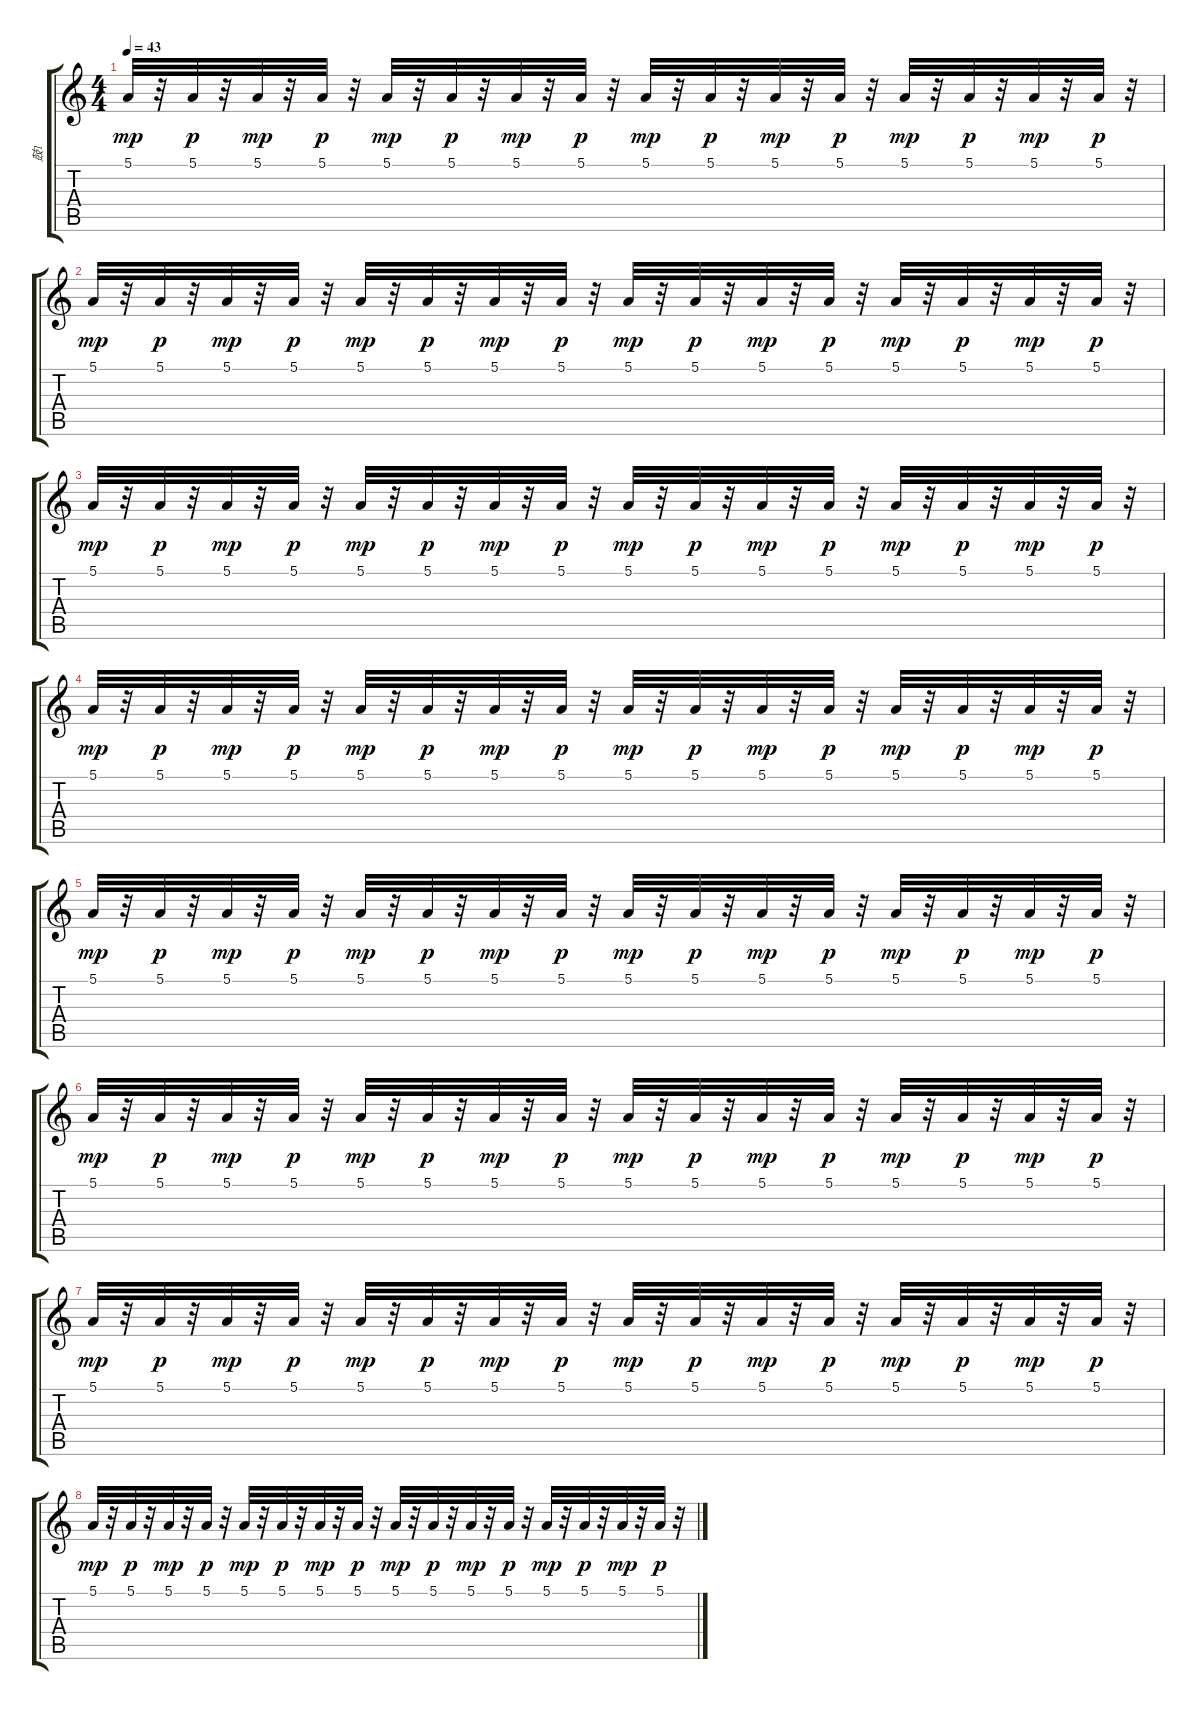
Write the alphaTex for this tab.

\track ("鼓1" "鼓1") {instrument synthstrings2}
\staff {score tabs}
\tuning (E4 B3 G3 D3 A2 E2) {hide}
\ts (4 4)
\tempo 43
\clef g2
\ks c
5.1.32{dy mp} r.32 5.1.32{dy p} r.32 5.1.32{dy mp} r.32 5.1.32{dy p} r.32 5.1.32{dy mp} r.32 5.1.32{dy p} r.32 5.1.32{dy mp} r.32 5.1.32{dy p} r.32 5.1.32{dy mp} r.32 5.1.32{dy p} r.32 5.1.32{dy mp} r.32 5.1.32{dy p} r.32 5.1.32{dy mp} r.32 5.1.32{dy p} r.32 5.1.32{dy mp} r.32 5.1.32{dy p} r.32 |
5.1.32{dy mp} r.32 5.1.32{dy p} r.32 5.1.32{dy mp} r.32 5.1.32{dy p} r.32 5.1.32{dy mp} r.32 5.1.32{dy p} r.32 5.1.32{dy mp} r.32 5.1.32{dy p} r.32 5.1.32{dy mp} r.32 5.1.32{dy p} r.32 5.1.32{dy mp} r.32 5.1.32{dy p} r.32 5.1.32{dy mp} r.32 5.1.32{dy p} r.32 5.1.32{dy mp} r.32 5.1.32{dy p} r.32 |
5.1.32{dy mp} r.32 5.1.32{dy p} r.32 5.1.32{dy mp} r.32 5.1.32{dy p} r.32 5.1.32{dy mp} r.32 5.1.32{dy p} r.32 5.1.32{dy mp} r.32 5.1.32{dy p} r.32 5.1.32{dy mp} r.32 5.1.32{dy p} r.32 5.1.32{dy mp} r.32 5.1.32{dy p} r.32 5.1.32{dy mp} r.32 5.1.32{dy p} r.32 5.1.32{dy mp} r.32 5.1.32{dy p} r.32 |
5.1.32{dy mp} r.32 5.1.32{dy p} r.32 5.1.32{dy mp} r.32 5.1.32{dy p} r.32 5.1.32{dy mp} r.32 5.1.32{dy p} r.32 5.1.32{dy mp} r.32 5.1.32{dy p} r.32 5.1.32{dy mp} r.32 5.1.32{dy p} r.32 5.1.32{dy mp} r.32 5.1.32{dy p} r.32 5.1.32{dy mp} r.32 5.1.32{dy p} r.32 5.1.32{dy mp} r.32 5.1.32{dy p} r.32 |
5.1.32{dy mp} r.32 5.1.32{dy p} r.32 5.1.32{dy mp} r.32 5.1.32{dy p} r.32 5.1.32{dy mp} r.32 5.1.32{dy p} r.32 5.1.32{dy mp} r.32 5.1.32{dy p} r.32 5.1.32{dy mp} r.32 5.1.32{dy p} r.32 5.1.32{dy mp} r.32 5.1.32{dy p} r.32 5.1.32{dy mp} r.32 5.1.32{dy p} r.32 5.1.32{dy mp} r.32 5.1.32{dy p} r.32 |
5.1.32{dy mp} r.32 5.1.32{dy p} r.32 5.1.32{dy mp} r.32 5.1.32{dy p} r.32 5.1.32{dy mp} r.32 5.1.32{dy p} r.32 5.1.32{dy mp} r.32 5.1.32{dy p} r.32 5.1.32{dy mp} r.32 5.1.32{dy p} r.32 5.1.32{dy mp} r.32 5.1.32{dy p} r.32 5.1.32{dy mp} r.32 5.1.32{dy p} r.32 5.1.32{dy mp} r.32 5.1.32{dy p} r.32 |
5.1.32{dy mp} r.32 5.1.32{dy p} r.32 5.1.32{dy mp} r.32 5.1.32{dy p} r.32 5.1.32{dy mp} r.32 5.1.32{dy p} r.32 5.1.32{dy mp} r.32 5.1.32{dy p} r.32 5.1.32{dy mp} r.32 5.1.32{dy p} r.32 5.1.32{dy mp} r.32 5.1.32{dy p} r.32 5.1.32{dy mp} r.32 5.1.32{dy p} r.32 5.1.32{dy mp} r.32 5.1.32{dy p} r.32 |
5.1.32{dy mp} r.32 5.1.32{dy p} r.32 5.1.32{dy mp} r.32 5.1.32{dy p} r.32 5.1.32{dy mp} r.32 5.1.32{dy p} r.32 5.1.32{dy mp} r.32 5.1.32{dy p} r.32 5.1.32{dy mp} r.32 5.1.32{dy p} r.32 5.1.32{dy mp} r.32 5.1.32{dy p} r.32 5.1.32{dy mp} r.32 5.1.32{dy p} r.32 5.1.32{dy mp} r.32 5.1.32{dy p} r.32
